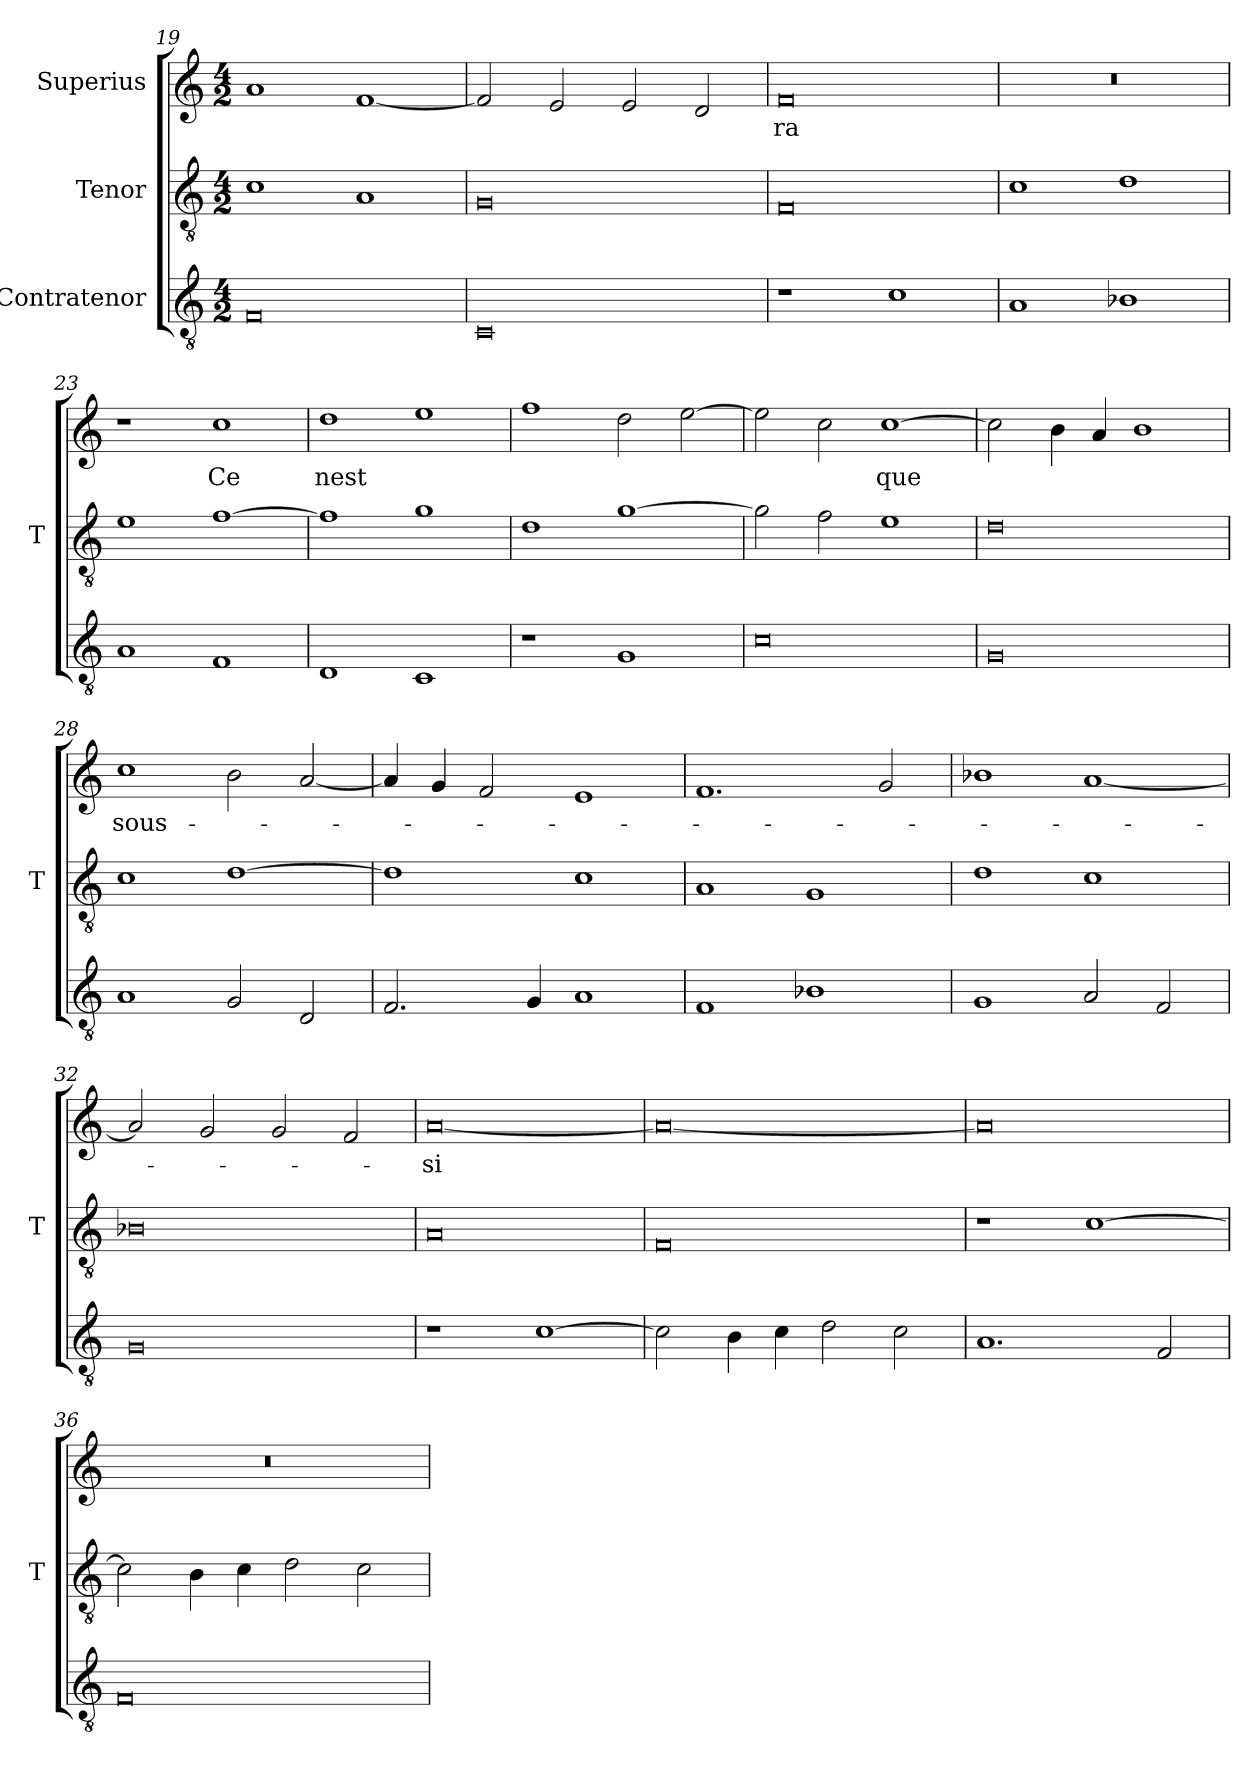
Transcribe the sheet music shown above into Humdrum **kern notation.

**kern	**kern	**kern	**text
*part3	*part2	*part1	*part1
*staff3	*staff2	*staff1	*staff1
*I"Contratenor	*I"Tenor	*I"Superius	*
*	*I'T	*	*
*clefGv2	*clefGv2	*clefG2	*
*M4/2	*M4/2	*M4/2	*
=19	=19	=19	=19
0F	1c	1a	.
.	1A	[1f	.
=20	=20	=20	=20
0C	0G	2f]	.
.	.	2e	.
.	.	2e	.
.	.	2d	.
=21	=21	=21	=21
1r	0F	0f	-ra
1c	.	.	.
=22	=22	=22	=22
1A	1c	0r	.
1B-X	1d	.	.
=23	=23	=23	=23
1A	1e	1r	.
1F	[1f	1cc	-Ce
=24	=24	=24	=24
1D	1f]	1dd	-nest
1C	1g	1ee	.
=25	=25	=25	=25
1r	1d	1ff	.
1G	[1g	2dd	.
.	.	[2ee	.
=26	=26	=26	=26
0c	2g]	2ee]	.
.	2f	2cc	.
.	1e	[1cc	-que
=27	=27	=27	=27
0G	0d	2cc]	.
.	.	4b	.
.	.	4a	.
.	.	1b	.
=28	=28	=28	=28
1A	1c	1cc	sous-
2G	[1d	2b	.
2D	.	[2a	.
=29	=29	=29	=29
2.F	1d]	4a]	.
.	.	4g	.
.	.	2f	.
4G	.	.	.
1A	1c	1e	.
=30	=30	=30	=30
1F	1A	1.f	.
1B-X	1G	.	.
.	.	2g	.
=31	=31	=31	=31
1G	1d	1b-X	.
2A	1c	[1a	.
2F	.	.	.
=32	=32	=32	=32
0G	0B-X	2a]	.
.	.	2g	.
.	.	2g	.
.	.	2f	.
=33	=33	=33	=33
1r	0A	[0a	-si
[1c	.	.	.
=34	=34	=34	=34
2c]	0F	0a_	.
4B	.	.	.
4c	.	.	.
2d	.	.	.
2c	.	.	.
=35	=35	=35	=35
1.A	1r	0a]	.
.	[1c	.	.
2F	.	.	.
=36	=36	=36	=36
0F	2c]	0r	.
.	4B	.	.
.	4c	.	.
.	2d	.	.
.	2c	.	.
=	=	=	=
*-	*-	*-	*-
